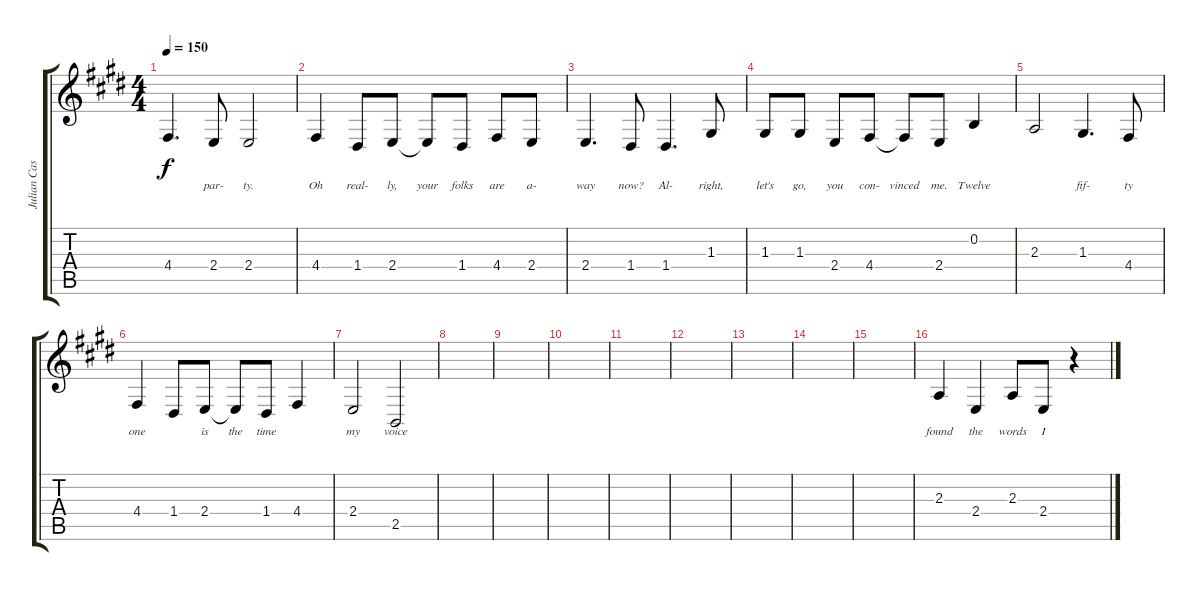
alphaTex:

\track ("Julian Casablancas - Vocals" "Julian Cas") {instrument lead2sawtooth}
\staff {score tabs}
\tuning (E4 B3 G3 D3 A2 E2) {hide}
\ts (4 4)
\tempo 150
\clef g2
\ks e
4.4.4{d lyrics (0 "") lyrics (1 "") lyrics (2 "") lyrics (3 "") lyrics (4 "") dy f} 2.4.8{lyrics (0 "par-") lyrics (1 "") lyrics (2 "") lyrics (3 "") lyrics (4 "")} 2.4.2{lyrics (0 "ty.") lyrics (1 "") lyrics (2 "") lyrics (3 "") lyrics (4 "")} |
4.4.4{lyrics (0 "Oh") lyrics (1 "") lyrics (2 "") lyrics (3 "") lyrics (4 "")} 1.4.8{lyrics (0 "real-") lyrics (1 "") lyrics (2 "") lyrics (3 "") lyrics (4 "")} 2.4.8{lyrics (0 "ly,") lyrics (1 "") lyrics (2 "") lyrics (3 "") lyrics (4 "")} 2.4{t}.8{lyrics (0 "your") lyrics (1 "") lyrics (2 "") lyrics (3 "") lyrics (4 "")} 1.4.8{lyrics (0 "folks") lyrics (1 "") lyrics (2 "") lyrics (3 "") lyrics (4 "")} 4.4.8{lyrics (0 "are") lyrics (1 "") lyrics (2 "") lyrics (3 "") lyrics (4 "")} 2.4.8{lyrics (0 "a-") lyrics (1 "") lyrics (2 "") lyrics (3 "") lyrics (4 "")} |
2.4.4{d lyrics (0 "way") lyrics (1 "") lyrics (2 "") lyrics (3 "") lyrics (4 "")} 1.4.8{lyrics (0 "now?") lyrics (1 "") lyrics (2 "") lyrics (3 "") lyrics (4 "")} 1.4.4{d lyrics (0 "Al-") lyrics (1 "") lyrics (2 "") lyrics (3 "") lyrics (4 "")} 1.3.8{lyrics (0 "right,") lyrics (1 "") lyrics (2 "") lyrics (3 "") lyrics (4 "")} |
1.3.8{lyrics (0 "let's") lyrics (1 "") lyrics (2 "") lyrics (3 "") lyrics (4 "")} 1.3.8{lyrics (0 "go,") lyrics (1 "") lyrics (2 "") lyrics (3 "") lyrics (4 "")} 2.4.8{lyrics (0 "you") lyrics (1 "") lyrics (2 "") lyrics (3 "") lyrics (4 "")} 4.4.8{lyrics (0 "con-") lyrics (1 "") lyrics (2 "") lyrics (3 "") lyrics (4 "")} 4.4{t}.8{lyrics (0 "vinced") lyrics (1 "") lyrics (2 "") lyrics (3 "") lyrics (4 "")} 2.4.8{lyrics (0 "me.") lyrics (1 "") lyrics (2 "") lyrics (3 "") lyrics (4 "")} 0.2.4{lyrics (0 "Twelve") lyrics (1 "") lyrics (2 "") lyrics (3 "") lyrics (4 "")} |
2.3.2{lyrics (0 "") lyrics (1 "") lyrics (2 "") lyrics (3 "") lyrics (4 "")} 1.3.4{d lyrics (0 "fif-") lyrics (1 "") lyrics (2 "") lyrics (3 "") lyrics (4 "")} 4.4.8{lyrics (0 "ty") lyrics (1 "") lyrics (2 "") lyrics (3 "") lyrics (4 "")} |
4.4.4{lyrics (0 "one") lyrics (1 "") lyrics (2 "") lyrics (3 "") lyrics (4 "")} 1.4.8{lyrics (0 "") lyrics (1 "") lyrics (2 "") lyrics (3 "") lyrics (4 "")} 2.4.8{lyrics (0 "is") lyrics (1 "") lyrics (2 "") lyrics (3 "") lyrics (4 "")} 2.4{t}.8{lyrics (0 "the") lyrics (1 "") lyrics (2 "") lyrics (3 "") lyrics (4 "")} 1.4.8{lyrics (0 "time") lyrics (1 "") lyrics (2 "") lyrics (3 "") lyrics (4 "")} 4.4.4{lyrics (0 "") lyrics (1 "") lyrics (2 "") lyrics (3 "") lyrics (4 "")} |
2.4.2{lyrics (0 "my") lyrics (1 "") lyrics (2 "") lyrics (3 "") lyrics (4 "")} 2.5.2{lyrics (0 "voice") lyrics (1 "") lyrics (2 "") lyrics (3 "") lyrics (4 "")} |
|
|
|
|
|
|
|
|
2.3.4{lyrics (0 "found") lyrics (1 "") lyrics (2 "") lyrics (3 "") lyrics (4 "")} 2.4.4{lyrics (0 "the") lyrics (1 "") lyrics (2 "") lyrics (3 "") lyrics (4 "")} 2.3.8{lyrics (0 "words") lyrics (1 "") lyrics (2 "") lyrics (3 "") lyrics (4 "")} 2.4.8{lyrics (0 "I") lyrics (1 "") lyrics (2 "") lyrics (3 "") lyrics (4 "")} r.4
